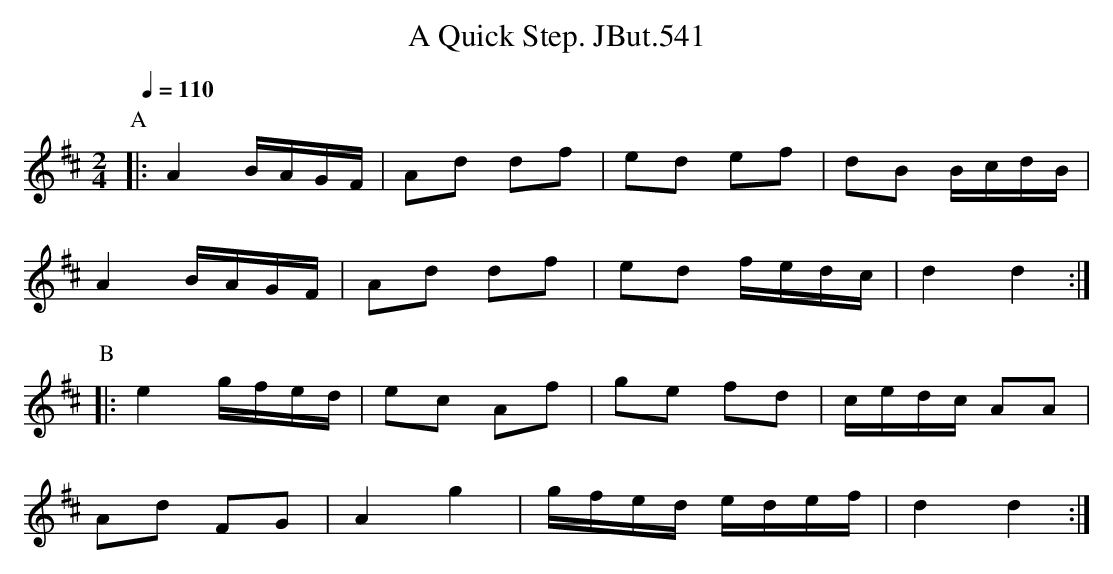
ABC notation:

X:1
T:Quick Step. JBut.541, A
M:2/4
L:1/16
Q:1/4=110
K:D
P:A
|: A4 BAGF | A2d2 d2f2 | e2d2 e2f2 | d2B2 BcdB |
A4 BAGF | A2d2 d2f2 | e2d2 fedc | d4 d4 :|
P:B
|: e4 gfed | e2c2 A2f2 | g2e2 f2d2 | cedc A2A2 |
A2d2 F2G2 | A4 g4 | gfed edef | d4 d4 :|
